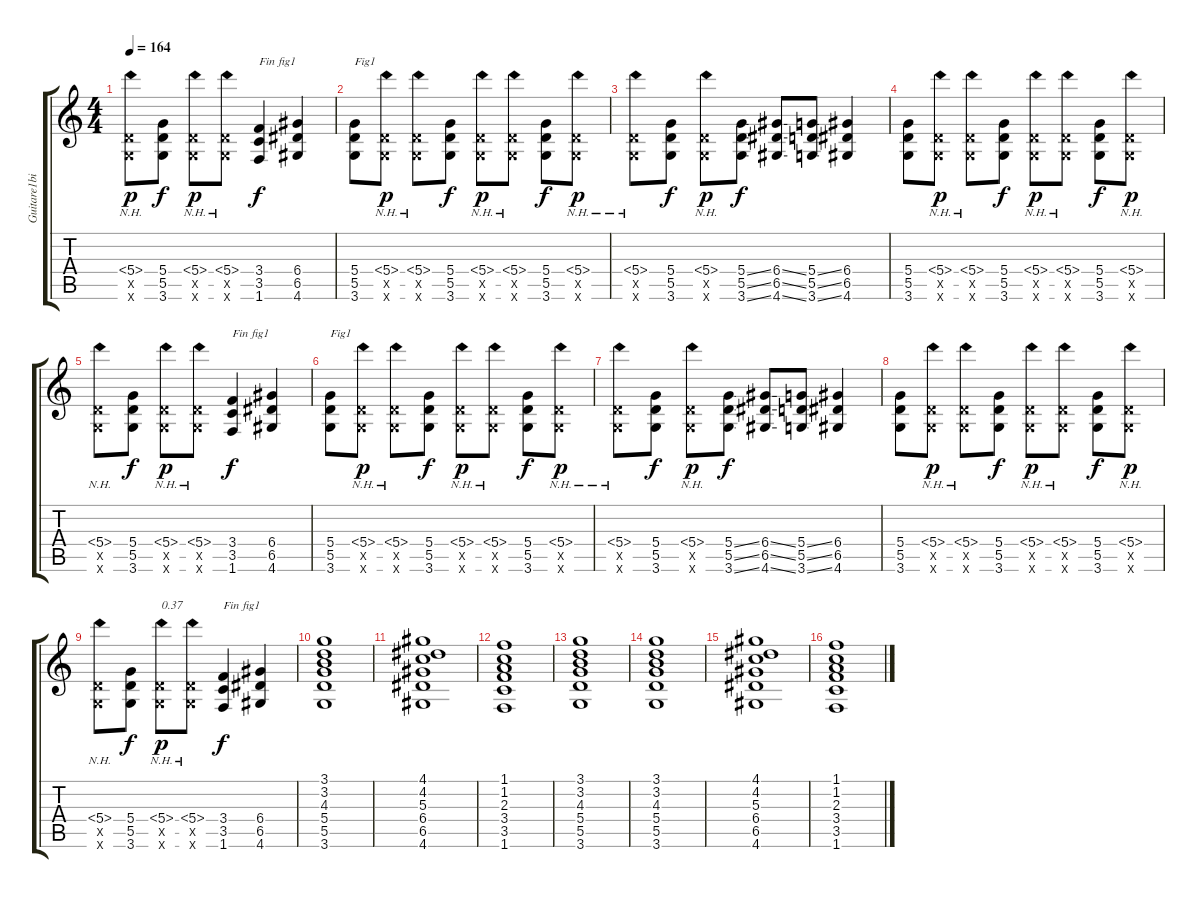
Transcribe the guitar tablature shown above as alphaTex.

\track ("Guitare1bis" "Guitare1bi") {instrument distortionguitar}
\staff {score tabs}
\tuning (E4 B3 G3 D3 A2 E2) {hide}
\ts (4 4)
\tempo 164
\clef g2
\ks c
(5.4{nh} 5.5{x} 3.6{x}).8{dy p} (5.4 5.5 3.6).8{dy f} (5.4{nh} 5.5{x} 3.6{x}).8{dy p} (5.4{nh} 5.5{x} 3.6{x}).8 (3.4 3.5 1.6).4{txt "Fin fig1" dy f} (6.4 6.5 4.6).4 |
(5.4 5.5 3.6).8{txt "Fig1"} (5.4{nh} 5.5{x} 3.6{x}).8{dy p} (5.4{nh} 5.5{x} 3.6{x}).8 (5.4 5.5 3.6).8{dy f} (5.4{nh} 5.5{x} 3.6{x}).8{dy p} (5.4{nh} 5.5{x} 3.6{x}).8 (5.4 5.5 3.6).8{dy f} (5.4{nh} 5.5{x} 3.6{x}).8{dy p} |
(5.4{nh} 5.5{x} 3.6{x}).8 (5.4 5.5 3.6).8{dy f} (5.4{nh} 5.5{x} 3.6{x}).8{dy p} (5.4{ss} 5.5{ss} 3.6{ss}).8{dy f} (6.4{ss} 6.5{ss} 4.6{ss}).8 (5.4{ss} 5.5{ss} 3.6{ss}).8 (6.4 6.5 4.6).4 |
(5.4 5.5 3.6).8 (5.4{nh} 5.5{x} 3.6{x}).8{dy p} (5.4{nh} 5.5{x} 3.6{x}).8 (5.4 5.5 3.6).8{dy f} (5.4{nh} 5.5{x} 3.6{x}).8{dy p} (5.4{nh} 5.5{x} 3.6{x}).8 (5.4 5.5 3.6).8{dy f} (5.4{nh} 5.5{x} 3.6{x}).8{dy p} |
(5.4{nh} 5.5{x} 3.6{x}).8 (5.4 5.5 3.6).8{dy f} (5.4{nh} 5.5{x} 3.6{x}).8{dy p} (5.4{nh} 5.5{x} 3.6{x}).8 (3.4 3.5 1.6).4{txt "Fin fig1" dy f} (6.4 6.5 4.6).4 |
(5.4 5.5 3.6).8{txt "Fig1"} (5.4{nh} 5.5{x} 3.6{x}).8{dy p} (5.4{nh} 5.5{x} 3.6{x}).8 (5.4 5.5 3.6).8{dy f} (5.4{nh} 5.5{x} 3.6{x}).8{dy p} (5.4{nh} 5.5{x} 3.6{x}).8 (5.4 5.5 3.6).8{dy f} (5.4{nh} 5.5{x} 3.6{x}).8{dy p} |
(5.4{nh} 5.5{x} 3.6{x}).8 (5.4 5.5 3.6).8{dy f} (5.4{nh} 5.5{x} 3.6{x}).8{dy p} (5.4{ss} 5.5{ss} 3.6{ss}).8{dy f} (6.4{ss} 6.5{ss} 4.6{ss}).8 (5.4{ss} 5.5{ss} 3.6{ss}).8 (6.4 6.5 4.6).4 |
(5.4 5.5 3.6).8 (5.4{nh} 5.5{x} 3.6{x}).8{dy p} (5.4{nh} 5.5{x} 3.6{x}).8 (5.4 5.5 3.6).8{dy f} (5.4{nh} 5.5{x} 3.6{x}).8{dy p} (5.4{nh} 5.5{x} 3.6{x}).8 (5.4 5.5 3.6).8{dy f} (5.4{nh} 5.5{x} 3.6{x}).8{dy p} |
(5.4{nh} 5.5{x} 3.6{x}).8 (5.4 5.5 3.6).8{dy f} (5.4{nh} 5.5{x} 3.6{x}).8{txt "0.37" dy p} (5.4{nh} 5.5{x} 3.6{x}).8 (3.4 3.5 1.6).4{txt "Fin fig1" dy f} (6.4 6.5 4.6).4 |
(3.1 3.2 4.3 5.4 5.5 3.6).1 |
(4.1 4.2 5.3 6.4 6.5 4.6).1 |
(1.1 1.2 2.3 3.4 3.5 1.6).1 |
(3.1 3.2 4.3 5.4 5.5 3.6).1 |
(3.1 3.2 4.3 5.4 5.5 3.6).1 |
(4.1 4.2 5.3 6.4 6.5 4.6).1 |
(1.1 1.2 2.3 3.4 3.5 1.6).1
